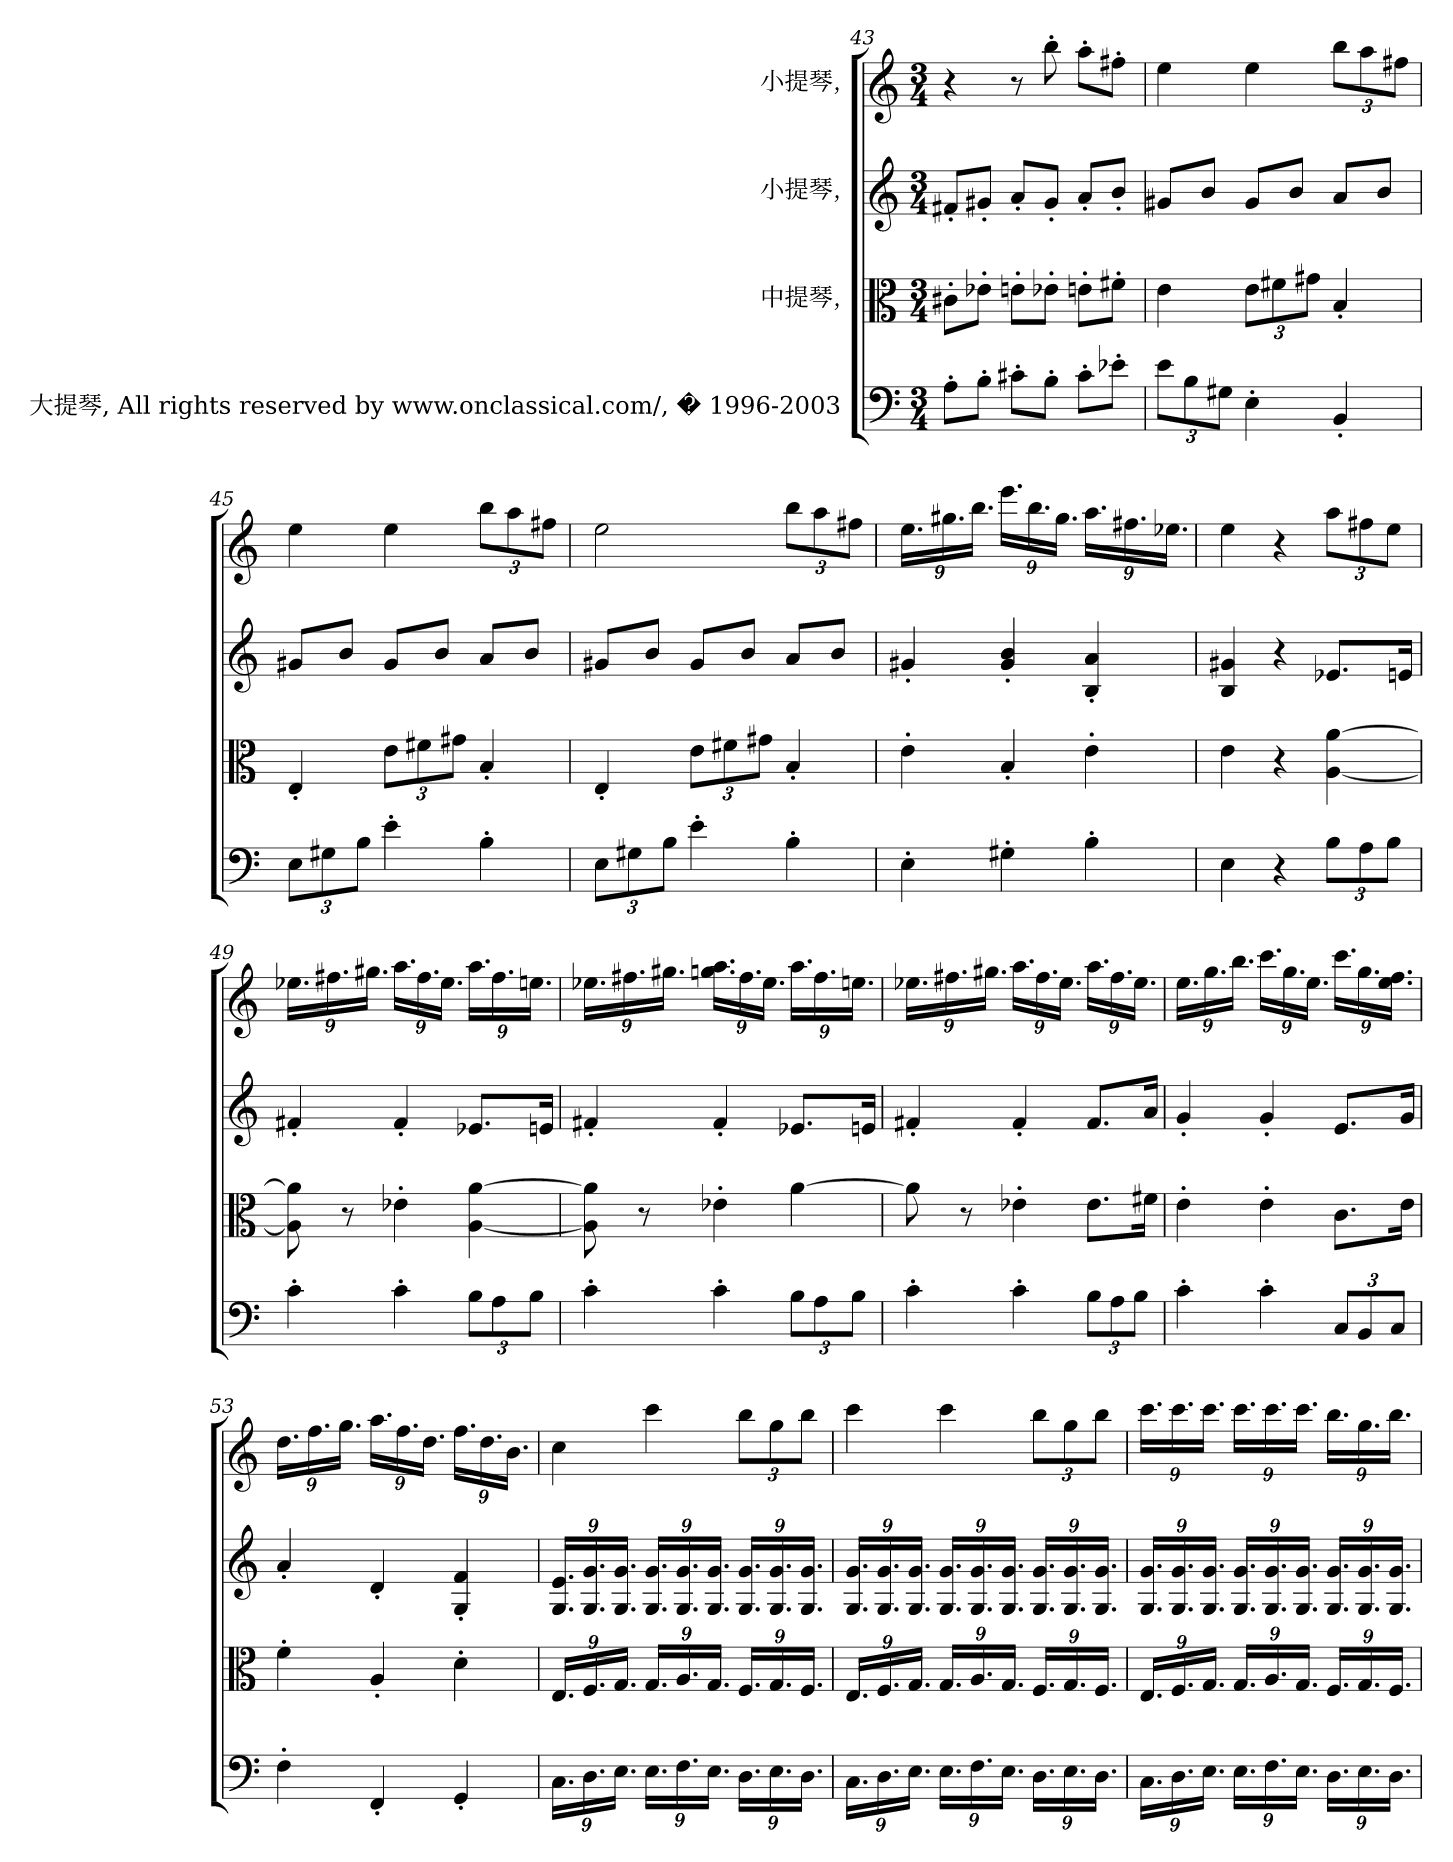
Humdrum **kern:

**kern	**kern	**kern	**kern
*part4	*part3	*part2	*part1
*staff4	*staff3	*staff2	*staff1
*I"大提琴, All rights reserved by www.onclassical.com/, � 1996-2003	*I"中提琴,	*I"小提琴,	*I"小提琴,
*clefF4	*clefC3	*clefG2	*clefG2
*k[]	*k[]	*k[]	*k[]
*M3/4	*M3/4	*M3/4	*M3/4
=43	=43	=43	=43
8A'\L	8c#X'\L	8f#X'/L	4r
8B'\J	8e-X'\J	8g#X'/J	.
8c#X'\L	8en'\L	8a'/L	8r
8B'\J	8e-X'\J	8g#'/J	8bb'\
8c#'\L	8en'\L	8a'/L	8aa'\L
8e-X'\J	8f#X'\J	8b'/J	8ff#X'\J
!!LO:LB:g=z
=44	=44	=44	=44
*Xbrackettup	*	*	*
12e\L	4e\	8g#X/L	4ee\
12B\	.	.	.
.	.	8b/J	.
12G#X\J	.	.	.
*	*Xbrackettup	*	*
4E'\	12e\L	8g#/L	4ee\
.	12f#X\	.	.
.	.	8b/J	.
.	12g#X\J	.	.
*	*	*	*Xbrackettup
4BB'/	4B'/	8a/L	12bb\L
.	.	.	12aa\
.	.	8b/J	.
.	.	.	12ff#X\J
=45	=45	=45	=45
12E\L	4E'/	8g#X/L	4ee\
12G#X\	.	.	.
.	.	8b/J	.
12B\J	.	.	.
4e'\	12e\L	8g#/L	4ee\
.	12f#X\	.	.
.	.	8b/J	.
.	12g#X\J	.	.
4B'\	4B'/	8a/L	12bb\L
.	.	.	12aa\
.	.	8b/J	.
.	.	.	12ff#X\J
=46	=46	=46	=46
12E\L	4E'/	8g#X/L	2ee\
12G#X\	.	.	.
.	.	8b/J	.
12B\J	.	.	.
4e'\	12e\L	8g#/L	.
.	12f#X\	.	.
.	.	8b/J	.
.	12g#X\J	.	.
4B'\	4B'/	8a/L	12bb\L
.	.	.	12aa\
.	.	8b/J	.
.	.	.	12ff#X\J
!!LO:LB:g=z
=47	=47	=47	=47
4E'\	4e'\	4g#X'/	18.ee\LL
.	.	.	18.gg#X\
.	.	.	18.bb\JJ
4G#X'\	4B'/	4g#/' 4b/'	18.eee\LL
.	.	.	18.bb\
.	.	.	18.gg#\JJ
4B'\	4e'\	4B/' 4a/'	18.aa\LL
.	.	.	18.ff#X\
.	.	.	18.ee-X\JJ
=48	=48	=48	=48
4E\	4e\	4B/ 4g#X/	4ee\
4r	4r	4r	4r
12B\L	[4A\ [4a\	8.e-X/L	12aa\L
12A\	.	.	12ff#X\
12B\J	.	.	12ee\J
.	.	16en/Jk	.
=49	=49	=49	=49
4c'\	8A\] 8a\]	4f#X'/	18.ee-X\LL
.	.	.	18.ff#X\
.	8r	.	.
.	.	.	18.gg#X\JJ
4c'\	4e-X'\	4f#'/	18.aa\LL
.	.	.	18.ff#\
.	.	.	18.ee-\JJ
12B\L	[4A\ [4a\	8.e-X/L	18.aa\LL
12A\	.	.	18.ff#\
12B\J	.	.	18.een\JJ
.	.	16en/Jk	.
!!LO:PB:g=z
=50	=50	=50	=50
4c'\	8A\] 8a\]	4f#X'/	18.ee-X\LL
.	.	.	18.ff#X\
.	8r	.	.
.	.	.	18.gg#X\JJ
4c'\	4e-X'\	4f#'/	18.ggn\ 18.aa\LL
.	.	.	18.ff#\
.	.	.	18.ee-\JJ
12B\L	[4a\	8.e-X/L	18.aa\LL
12A\	.	.	18.ff#\
12B\J	.	.	18.een\JJ
.	.	16en/Jk	.
=51	=51	=51	=51
4c'\	8a\]	4f#X'/	18.ee-X\LL
.	.	.	18.ff#X\
.	8r	.	.
.	.	.	18.gg#X\JJ
4c'\	4e-X'\	4f#'/	18.aa\LL
.	.	.	18.ff#\
.	.	.	18.ee-\JJ
12B\L	8.e-\L	8.f#/L	18.aa\LL
12A\	.	.	18.ff#\
12B\J	.	.	18.ee-\JJ
.	16f#X\Jk	16a/Jk	.
!!LO:LB:g=z
=52	=52	=52	=52
4c'\	4e'\	4g'/	18.ee\LL
.	.	.	18.gg\
.	.	.	18.bb\JJ
4c'\	4e'\	4g'/	18.ccc\LL
.	.	.	18.gg\
.	.	.	18.ee\JJ
12C/L	8.c\L	8.e/L	18.ccc\LL
12BB/	.	.	18.gg\
12C/J	.	.	18.ee\ 18.ff\JJ
.	16e\Jk	16g/Jk	.
=53	=53	=53	=53
4F'\	4f'\	4a'/	18.dd\LL
.	.	.	18.ff\
.	.	.	18.gg\JJ
4FF'/	4A'/	4d'/	18.aa\LL
.	.	.	18.ff\
.	.	.	18.dd\JJ
4GG'/	4d'\	4G/' 4f/'	18.ff\LL
.	.	.	18.dd\
.	.	.	18.b\JJ
=54	=54	=54	=54
*	*	*Xbrackettup	*
18.C\LL	18.E/LL	18.G/ 18.e/LL	4cc\
18.D\	18.F/	18.G/ 18.g/	.
18.E\JJ	18.G/JJ	18.G/ 18.g/JJ	.
18.E\LL	18.G/LL	18.G/ 18.g/LL	4ccc\
18.F\	18.A/	18.G/ 18.g/	.
18.E\JJ	18.G/JJ	18.G/ 18.g/JJ	.
18.D\LL	18.F/LL	18.G/ 18.g/LL	12bb\L
18.E\	18.G/	18.G/ 18.g/	12gg\
18.D\JJ	18.F/JJ	18.G/ 18.g/JJ	12bb\J
!!LO:LB:g=z
=55	=55	=55	=55
18.C\LL	18.E/LL	18.G/ 18.g/LL	4ccc\
18.D\	18.F/	18.G/ 18.g/	.
18.E\JJ	18.G/JJ	18.G/ 18.g/JJ	.
18.E\LL	18.G/LL	18.G/ 18.g/LL	4ccc\
18.F\	18.A/	18.G/ 18.g/	.
18.E\JJ	18.G/JJ	18.G/ 18.g/JJ	.
18.D\LL	18.F/LL	18.G/ 18.g/LL	12bb\L
18.E\	18.G/	18.G/ 18.g/	12gg\
18.D\JJ	18.F/JJ	18.G/ 18.g/JJ	12bb\J
=56	=56	=56	=56
18.C\LL	18.E/LL	18.G/ 18.g/LL	18.ccc\LL
18.D\	18.F/	18.G/ 18.g/	18.ccc\
18.E\JJ	18.G/JJ	18.G/ 18.g/JJ	18.ccc\JJ
18.E\LL	18.G/LL	18.G/ 18.g/LL	18.ccc\LL
18.F\	18.A/	18.G/ 18.g/	18.ccc\
18.E\JJ	18.G/JJ	18.G/ 18.g/JJ	18.ccc\JJ
18.D\LL	18.F/LL	18.G/ 18.g/LL	18.bb\LL
18.E\	18.G/	18.G/ 18.g/	18.gg\
18.D\JJ	18.F/JJ	18.G/ 18.g/JJ	18.bb\JJ
=	=	=	=
*-	*-	*-	*-
